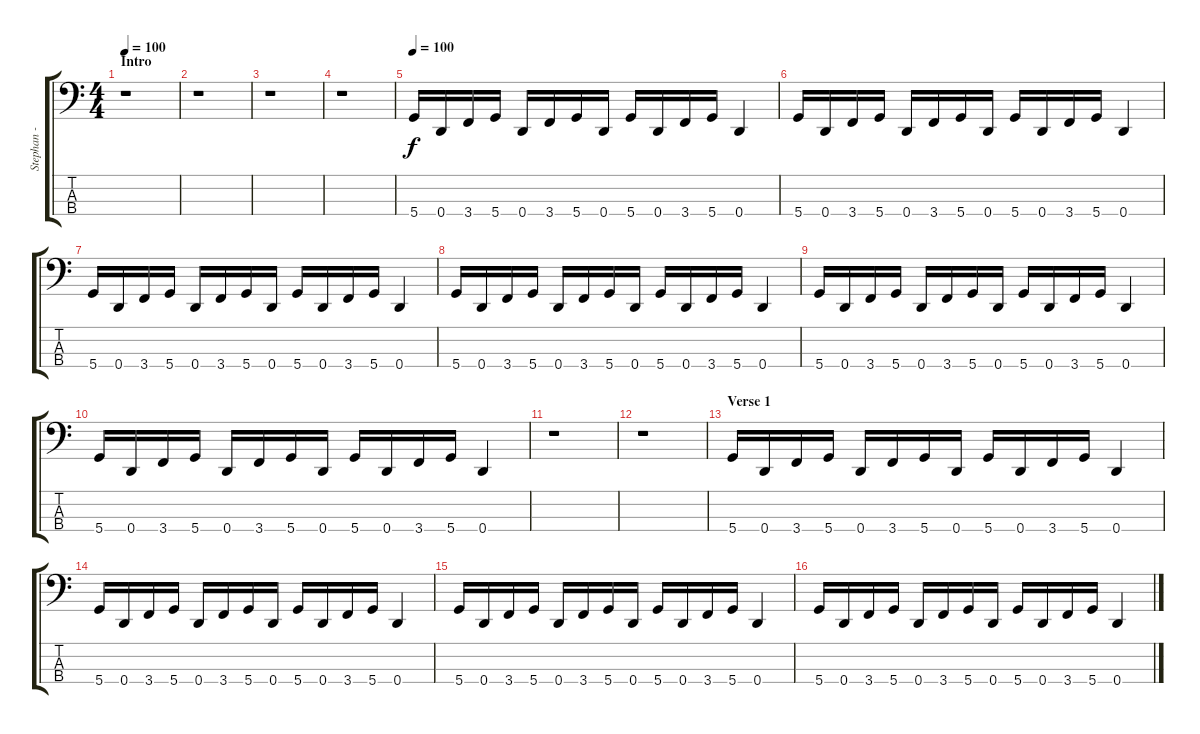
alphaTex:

\track ("Stephan - Basse" "Stephan - ") {instrument electricbassfinger}
\staff {score tabs}
\tuning (G2 D2 A1 D1) {hide}
\ts (4 4)
\section ("" "Intro")
\tempo 100
\clef f4
\ks c
r.1{dy f instrument electricbassfinger} |
r.1 |
r.1 |
r.1 |
\tempo 100
5.4.16 0.4.16 3.4.16 5.4.16 0.4.16 3.4.16 5.4.16 0.4.16 5.4.16 0.4.16 3.4.16 5.4.16 0.4.4 |
5.4.16 0.4.16 3.4.16 5.4.16 0.4.16 3.4.16 5.4.16 0.4.16 5.4.16 0.4.16 3.4.16 5.4.16 0.4.4 |
5.4.16 0.4.16 3.4.16 5.4.16 0.4.16 3.4.16 5.4.16 0.4.16 5.4.16 0.4.16 3.4.16 5.4.16 0.4.4 |
5.4.16 0.4.16 3.4.16 5.4.16 0.4.16 3.4.16 5.4.16 0.4.16 5.4.16 0.4.16 3.4.16 5.4.16 0.4.4 |
5.4.16 0.4.16 3.4.16 5.4.16 0.4.16 3.4.16 5.4.16 0.4.16 5.4.16 0.4.16 3.4.16 5.4.16 0.4.4 |
5.4.16 0.4.16 3.4.16 5.4.16 0.4.16 3.4.16 5.4.16 0.4.16 5.4.16 0.4.16 3.4.16 5.4.16 0.4.4 |
r.1 |
r.1 |
\section ("" "Verse 1")
5.4.16 0.4.16 3.4.16 5.4.16 0.4.16 3.4.16 5.4.16 0.4.16 5.4.16 0.4.16 3.4.16 5.4.16 0.4.4 |
5.4.16 0.4.16 3.4.16 5.4.16 0.4.16 3.4.16 5.4.16 0.4.16 5.4.16 0.4.16 3.4.16 5.4.16 0.4.4 |
5.4.16 0.4.16 3.4.16 5.4.16 0.4.16 3.4.16 5.4.16 0.4.16 5.4.16 0.4.16 3.4.16 5.4.16 0.4.4 |
5.4.16 0.4.16 3.4.16 5.4.16 0.4.16 3.4.16 5.4.16 0.4.16 5.4.16 0.4.16 3.4.16 5.4.16 0.4.4
